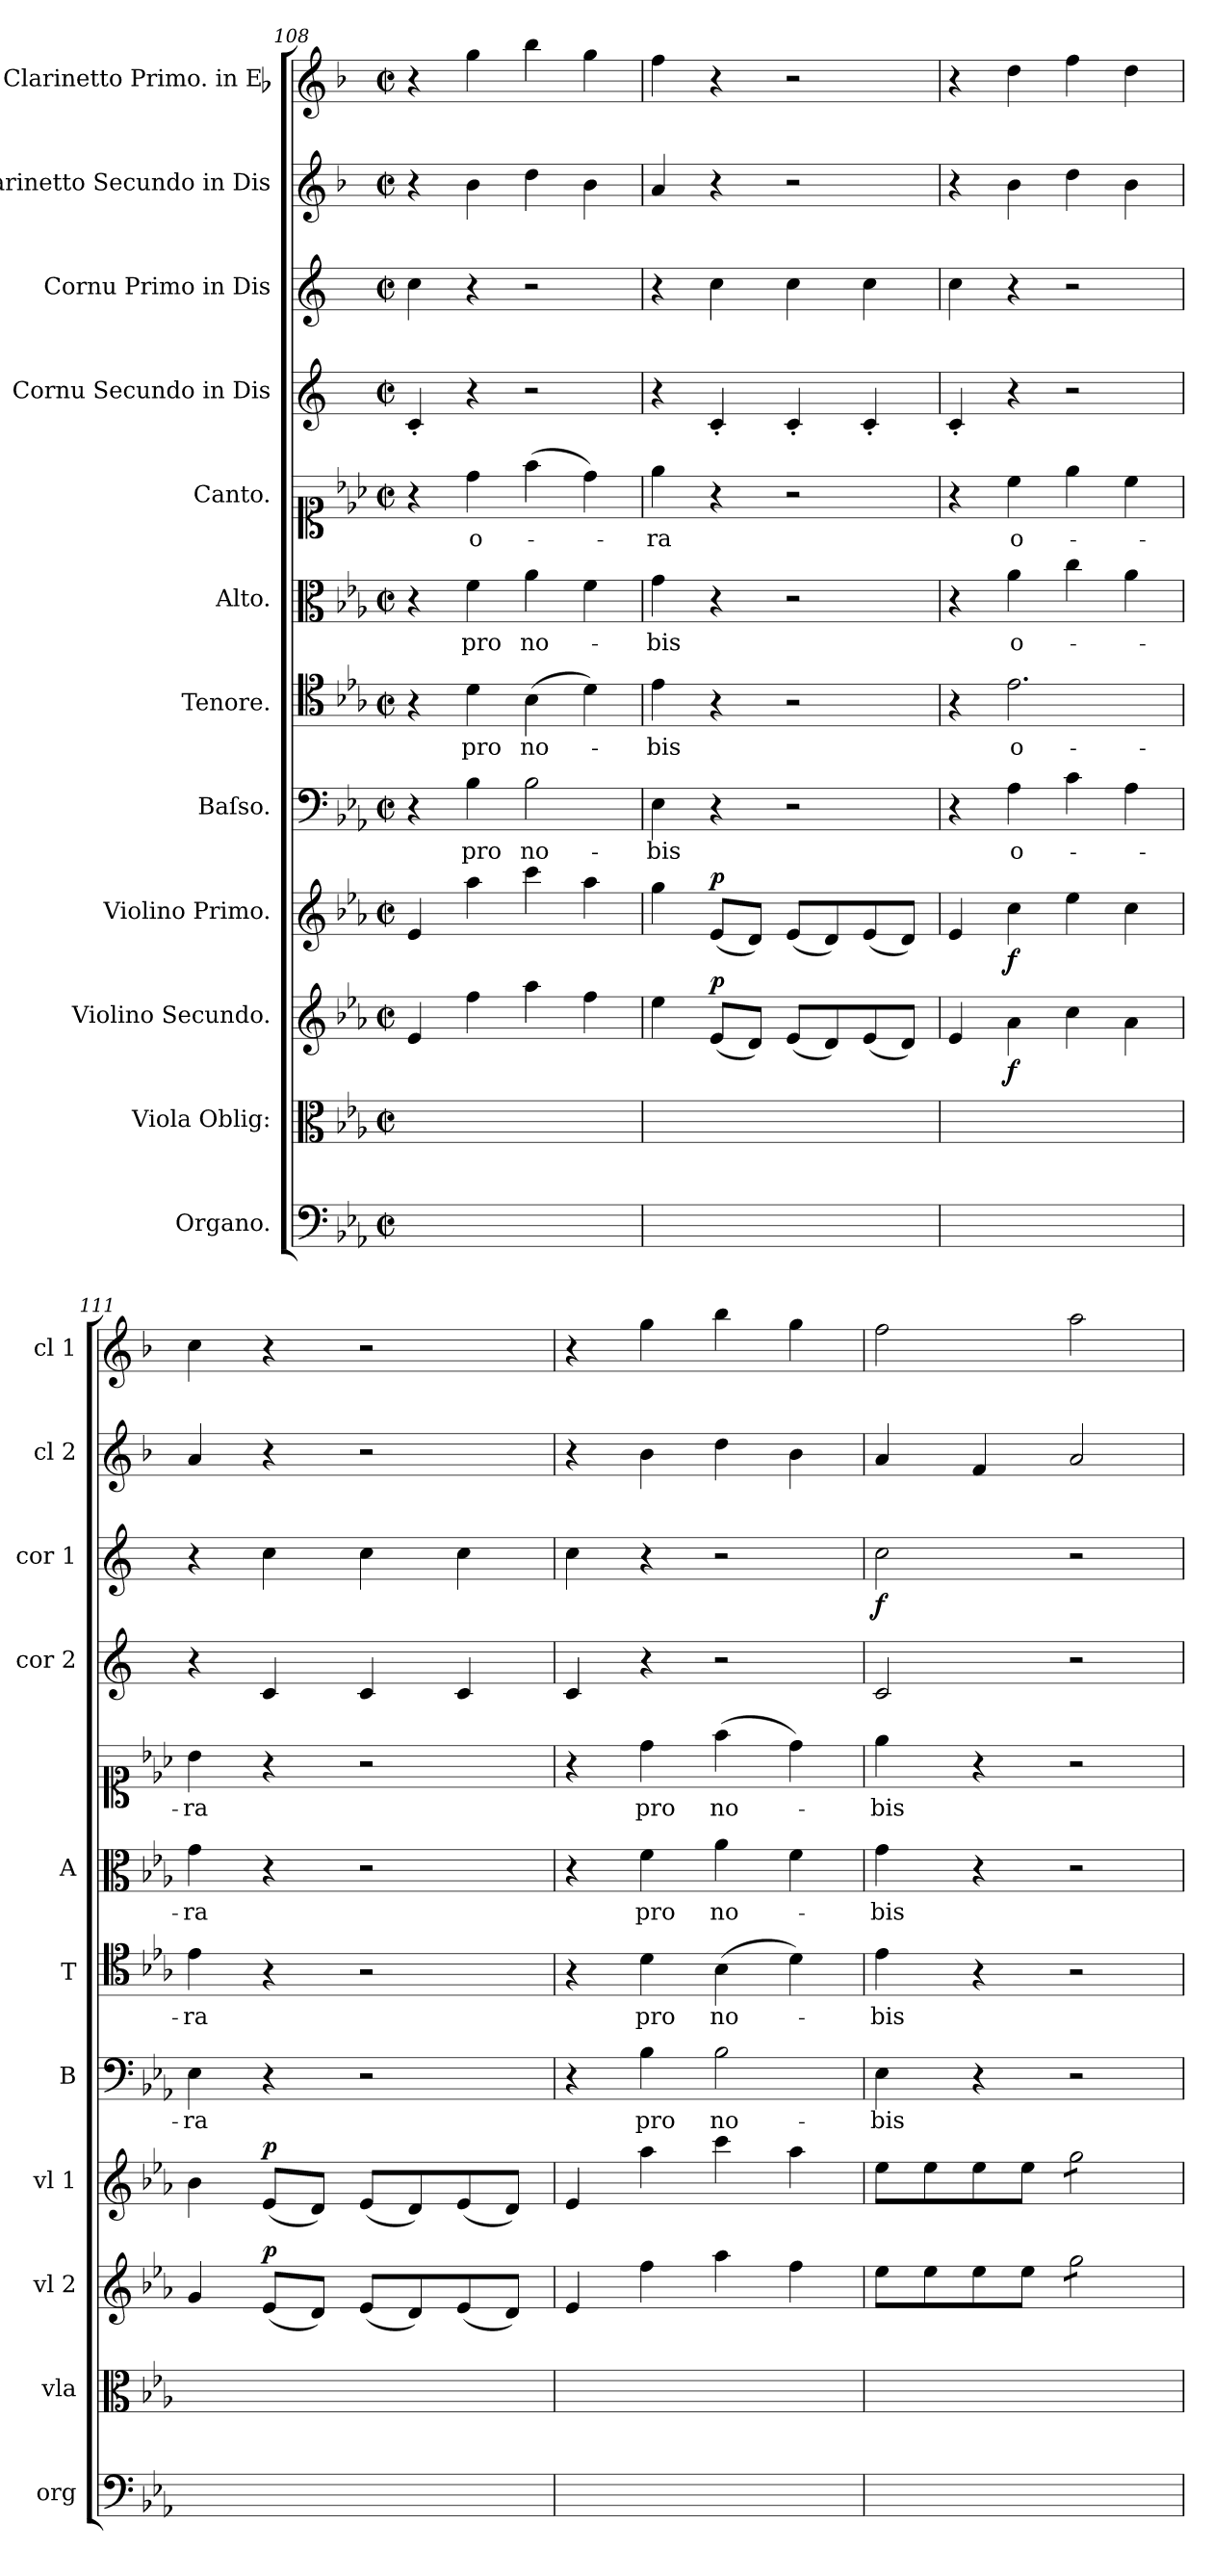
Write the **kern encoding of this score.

**kern	**kern	**kern	**dynam	**kern	**dynam	**kern	**text	**kern	**text	**kern	**text	**kern	**text	**kern	**dynam	**kern	**dynam	**kern	**kern
*part12	*part11	*part10	*part10	*part9	*part9	*part8	*part8	*part7	*part7	*part6	*part6	*part5	*part5	*part4	*part4	*part3	*part3	*part2	*part1
*staff12	*staff11	*staff10	*staff10	*staff9	*staff9	*staff8	*staff8	*staff7	*staff7	*staff6	*staff6	*staff5	*staff5	*staff4	*staff4	*staff3	*staff3	*staff2	*staff1
*I"Organo.	*I"Viola Oblig:	*I"Violino Secundo.	*	*I"Violino Primo.	*	*I"Baſso.	*	*I"Tenore.	*	*I"Alto.	*	*I"Canto.	*	*I"Cornu Secundo in Dis	*	*I"Cornu Primo in Dis	*	*I"Clarinetto Secundo in Dis	*I"Clarinetto Primo. in Eb
*I'org	*I'vla	*I'vl 2	*	*I'vl 1	*	*I'B	*	*I'T	*	*I'A	*	*	*	*I'cor 2	*	*I'cor 1	*	*I'cl 2	*I'cl 1
*clefF4	*clefC3	*clefG2	*	*clefG2	*	*clefF4	*	*clefC4	*	*clefC3	*	*clefC1	*	*clefG2	*	*clefG2	*	*clefG2	*clefG2
*	*	*	*	*	*	*	*	*	*	*	*	*	*	*ITrd5c9	*	*ITrd5c9	*	*ITrd1c2	*ITrd1c2
*k[b-e-a-]	*k[b-e-a-]	*k[b-e-a-]	*	*k[b-e-a-]	*	*k[b-e-a-]	*	*k[b-e-a-]	*	*k[b-e-a-]	*	*k[b-e-a-]	*	*k[b-e-a-]	*	*k[b-e-a-]	*	*k[b-e-a-]	*k[b-e-a-]
*E-:	*E-:	*E-:	*	*E-:	*	*E-:	*	*E-:	*	*E-:	*	*E-:	*	*E-:	*	*E-:	*	*E-:	*E-:
*M2/2	*M2/2	*M2/2	*	*M2/2	*	*M2/2	*	*M2/2	*	*M2/2	*	*M2/2	*	*M2/2	*	*M2/2	*	*M2/2	*M2/2
*met(c|)	*met(c|)	*met(c|)	*	*met(c|)	*	*met(c|)	*	*met(c|)	*	*met(c|)	*	*met(c|)	*	*met(c|)	*	*met(c|)	*	*met(c|)	*met(c|)
=108	=108	=108	=108	=108	=108	=108	=108	=108	=108	=108	=108	=108	=108	=108	=108	=108	=108	=108	=108
1ryy	1ryy	4e-/	.	4e-/	.	4r	.	4r	.	4r	.	4r	.	4E-'/	.	4e-\	.	4r	4r
.	.	4ff\	forto	4aa-\	forto	4B-\	pro	4d\	pro	4f\	pro	4dd\	o-	4r	.	4r	.	4a-\	4ff\
.	.	4aa-\	.	4ccc\	.	2B-\	no-	(4B-\	no-	4a-\	no-	(4ff\	.	2r	.	2r	.	4cc\	4aa-\
.	.	4ff\	.	4aa-\	.	.	.	4d\)	.	4f\	.	4dd\)	.	.	.	.	.	4a-\	4ff\
=109	=109	=109	=109	=109	=109	=109	=109	=109	=109	=109	=109	=109	=109	=109	=109	=109	=109	=109	=109
1ryy	1ryy	4ee-\	.	4gg\	.	4E-\	-bis	4e-\	bis	4g\	-bis	4ee-\	-ra	4r	.	4r	.	4g/	4ee-\
!	!	!	!LO:DY:a	!	!LO:DY:a	!	!	!	!	!	!	!	!	!	!	!	!	!	!
.	.	(8e-/L	p	(8e-/L	p	4r	.	4r	.	4r	.	4r	.	4E-'/	.	4e-\	.	4r	4r
.	.	8d/J)	.	8d/J)	.	.	.	.	.	.	.	.	.	.	.	.	.	.	.
.	.	(8e-/L	.	(8e-/L	.	2r	.	2r	.	2r	.	2r	.	4E-'/	.	4e-\	.	2r	2r
.	.	8d/)	.	8d/)	.	.	.	.	.	.	.	.	.	.	.	.	.	.	.
.	.	(8e-/	.	(8e-/	.	.	.	.	.	.	.	.	.	4E-'/	.	4e-\	.	.	.
.	.	8d/J)	.	8d/J)	.	.	.	.	.	.	.	.	.	.	.	.	.	.	.
=110	=110	=110	=110	=110	=110	=110	=110	=110	=110	=110	=110	=110	=110	=110	=110	=110	=110	=110	=110
1ryy	1ryy	4e-/	.	4e-/	.	4r	.	4r	.	4r	.	4r	.	4E-'/	.	4e-\	.	4r	4r
.	.	4a-\	f	4cc\	f	4A-\	o-	2.e-\	o-	4a-\	o-	4cc\	o-	4r	.	4r	.	4a-\	4cc\
.	.	4cc\	.	4ee-\	.	4c\	.	.	.	4cc\	.	4ee-\	.	2r	.	2r	.	4cc\	4ee-\
.	.	4a-\	.	4cc\	.	4A-\	.	.	.	4a-\	.	4cc\	.	.	.	.	.	4a-\	4cc\
=111	=111	=111	=111	=111	=111	=111	=111	=111	=111	=111	=111	=111	=111	=111	=111	=111	=111	=111	=111
1ryy	1ryy	4g/	.	4b-\	.	4E-\	-ra	4e-\	-ra	4g\	-ra	4b-\	-ra	4r	.	4r	.	4g/	4b-\
!	!	!	!LO:DY:a	!	!LO:DY:a	!	!	!	!	!	!	!	!	!	!	!	!	!	!
.	.	(8e-/L	p	(8e-/L	p	4r	.	4r	.	4r	.	4r	.	4E-/	.	4e-\	.	4r	4r
.	.	8d/J)	.	8d/J)	.	.	.	.	.	.	.	.	.	.	.	.	.	.	.
.	.	(8e-/L	.	(8e-/L	.	2r	.	2r	.	2r	.	2r	.	4E-/	.	4e-\	.	2r	2r
.	.	8d/)	.	8d/)	.	.	.	.	.	.	.	.	.	.	.	.	.	.	.
.	.	(8e-/	.	(8e-/	.	.	.	.	.	.	.	.	.	4E-/	.	4e-\	.	.	.
.	.	8d/J)	.	8d/J)	.	.	.	.	.	.	.	.	.	.	.	.	.	.	.
=112	=112	=112	=112	=112	=112	=112	=112	=112	=112	=112	=112	=112	=112	=112	=112	=112	=112	=112	=112
1ryy	1ryy	4e-/	.	4e-/	.	4r	.	4r	.	4r	.	4r	.	4E-/	.	4e-\	.	4r	4r
.	.	4ff\	forto	4aa-\	forto	4B-\	pro	4d\	pro	4f\	pro	4dd\	pro	4r	.	4r	.	4a-\	4ff\
.	.	4aa-\	.	4ccc\	.	2B-\	no-	(4B-\	no-	4a-\	no-	(4ff\	no-	2r	.	2r	.	4cc\	4aa-\
.	.	4ff\	.	4aa-\	.	.	.	4d\)	.	4f\	.	4dd\)	.	.	.	.	.	4a-\	4ff\
=113	=113	=113	=113	=113	=113	=113	=113	=113	=113	=113	=113	=113	=113	=113	=113	=113	=113	=113	=113
!	!	!	!	!	!	!	!	!	!	!	!	!	!	!	!LO:DY:a	!	!	!	!
1ryy	1ryy	8ee-\L	.	8ee-\L	.	4E-\	-bis	4e-\	-bis	4g\	-bis	4ee-\	-bis	2E-/	forto	2e-\	f	4g/	2ee-\
.	.	8ee-\	.	8ee-\	.	.	.	.	.	.	.	.	.	.	.	.	.	.	.
.	.	8ee-\	.	8ee-\	.	4r	.	4r	.	4r	.	4r	.	.	.	.	.	4e-/	.
.	.	8ee-\J	.	8ee-\J	.	.	.	.	.	.	.	.	.	.	.	.	.	.	.
*	*	*tremolo	*	*	*	*	*	*	*	*	*	*	*	*	*	*	*	*	*
*	*	*	*	*tremolo	*	*	*	*	*	*	*	*	*	*	*	*	*	*	*
.	.	8gg\L	.	8gg\L	.	2r	.	2r	.	2r	.	2r	.	2r	.	2r	.	2g/	2gg\
.	.	8gg\	.	8gg\	.	.	.	.	.	.	.	.	.	.	.	.	.	.	.
.	.	8gg\	.	8gg\	.	.	.	.	.	.	.	.	.	.	.	.	.	.	.
.	.	8gg\J	.	8gg\J	.	.	.	.	.	.	.	.	.	.	.	.	.	.	.
*	*	*	*	*Xtremolo	*	*	*	*	*	*	*	*	*	*	*	*	*	*	*
*	*	*Xtremolo	*	*	*	*	*	*	*	*	*	*	*	*	*	*	*	*	*
=	=	=	=	=	=	=	=	=	=	=	=	=	=	=	=	=	=	=	=
*-	*-	*-	*-	*-	*-	*-	*-	*-	*-	*-	*-	*-	*-	*-	*-	*-	*-	*-	*-
